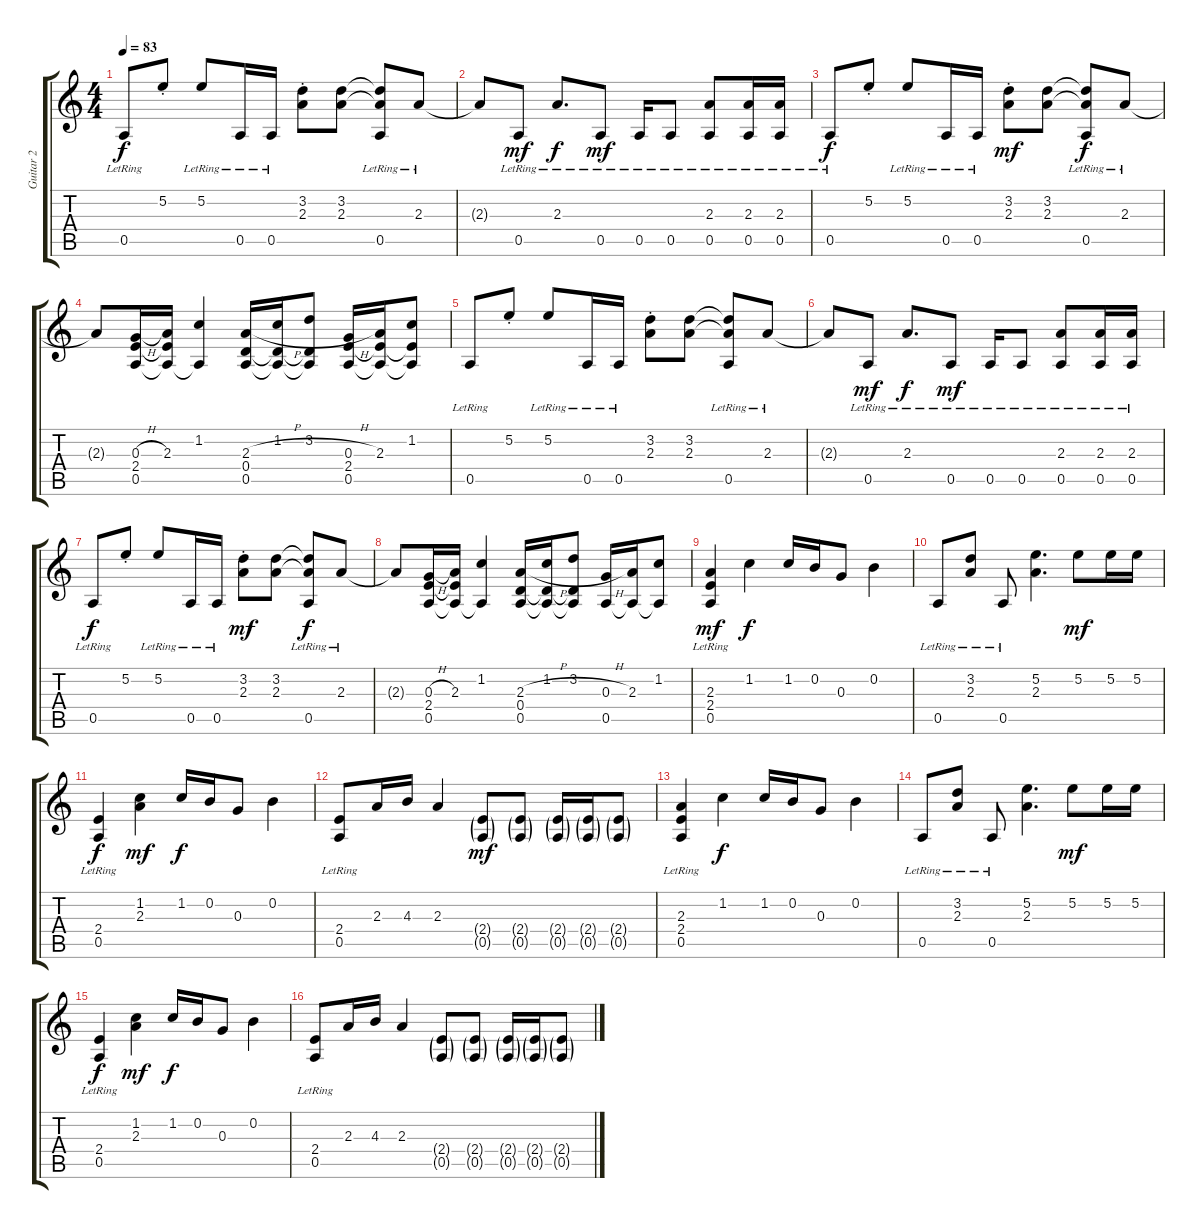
\track ("Guitar 2" "Guitar 2") {instrument overdrivenguitar}
\staff {score tabs}
\tuning (E4 B3 G3 D3 A2 E2) {hide}
\ts (4 4)
\tempo 83
\clef g2
\ks c
0.5{lr}.8{dy f} 5.2{st}.8 5.2{lr}.8 0.5{lr}.16 0.5{lr}.16 (3.2{st} 2.3).8 (3.2 2.3).8 (3.2{t} 2.3{t} 0.5{lr}).8 2.3{lr}.8 |
2.3{t}.8 0.5{lr}.8{dy mf} 2.3{lr}.8{d dy f} 0.5{lr}.8{dy mf} 0.5{lr}.16 0.5{lr}.8 (2.3{lr} 0.5{lr}).8 (2.3{lr} 0.5{lr}).16 (2.3{lr} 0.5{lr}).16 |
0.5{lr}.8{dy f} 5.2{st}.8 5.2{lr}.8 0.5{lr}.16 0.5{lr}.16 (3.2{st} 2.3).8{dy mf} (3.2 2.3).8 (3.2{t} 2.3{t} 0.5{lr}).8{dy f} 2.3{lr}.8 |
2.3{t}.8 (0.3{h} 2.4 0.5).16 (2.3 2.4{t} 0.5{t}).16 (1.2 0.5{t}).4 (2.3{h} 0.4 0.5).16 (1.2 0.4{t} 0.5{t}).16 (3.2 0.4{t} 0.5{t}).8 (0.3{h} 2.4 0.5).16 (2.3 2.4{t} 0.5{t}).16 (1.2 2.4{t} 0.5{t}).8 |
0.5{lr}.8 5.2{st}.8 5.2{lr}.8 0.5{lr}.16 0.5{lr}.16 (3.2{st} 2.3).8 (3.2 2.3).8 (3.2{t} 2.3{t} 0.5{lr}).8 2.3{lr}.8 |
2.3{t}.8 0.5{lr}.8{dy mf} 2.3{lr}.8{d dy f} 0.5{lr}.8{dy mf} 0.5{lr}.16 0.5{lr}.8 (2.3{lr} 0.5{lr}).8 (2.3{lr} 0.5{lr}).16 (2.3{lr} 0.5{lr}).16 |
0.5{lr}.8{dy f} 5.2{st}.8 5.2{lr}.8 0.5{lr}.16 0.5{lr}.16 (3.2{st} 2.3).8{dy mf} (3.2 2.3).8 (3.2{t} 2.3{t} 0.5{lr}).8{dy f} 2.3{lr}.8 |
2.3{t}.8 (0.3{h} 2.4 0.5).16 (2.3 2.4{t} 0.5{t}).16 (1.2 0.5{t}).4 (2.3{h} 0.4 0.5).16 (1.2 0.4{t} 0.5{t}).16 (3.2 0.4{t} 0.5{t}).8 (0.3{h} 0.5).16 (2.3 0.5{t}).16 (1.2 0.5{t}).8 |
(2.3 2.4{lr} 0.5{lr}).4{dy mf} 1.2.4{dy f} 1.2.16 0.2.16 0.3.8 0.2.4 |
0.5{lr}.8 (3.2{lr} 2.3{lr}).8 0.5{lr}.8 (5.2 2.3).4{d} 5.2.8{dy mf} 5.2.16 5.2.16 |
(2.4{lr} 0.5{lr}).4{dy f} (1.2 2.3).4{dy mf} 1.2.16{dy f} 0.2.16 0.3.8 0.2.4 |
(2.4{lr} 0.5{lr}).8 2.3.16 4.3.16 2.3.4 (2.4{g} 0.5{g}).8{dy mf} (2.4{g} 0.5{g}).8 (2.4{g} 0.5{g}).16 (2.4{g} 0.5{g}).16 (2.4{g} 0.5{g}).8 |
(2.3 2.4{lr} 0.5{lr}).4 1.2.4{dy f} 1.2.16 0.2.16 0.3.8 0.2.4 |
0.5{lr}.8 (3.2{lr} 2.3{lr}).8 0.5{lr}.8 (5.2 2.3).4{d} 5.2.8{dy mf} 5.2.16 5.2.16 |
(2.4{lr} 0.5{lr}).4{dy f} (1.2 2.3).4{dy mf} 1.2.16{dy f} 0.2.16 0.3.8 0.2.4 |
(2.4{lr} 0.5{lr}).8 2.3.16 4.3.16 2.3.4 (2.4{g} 0.5{g}).8 (2.4{g} 0.5{g}).8 (2.4{g} 0.5{g}).16 (2.4{g} 0.5{g}).16 (2.4{g} 0.5{g}).8
